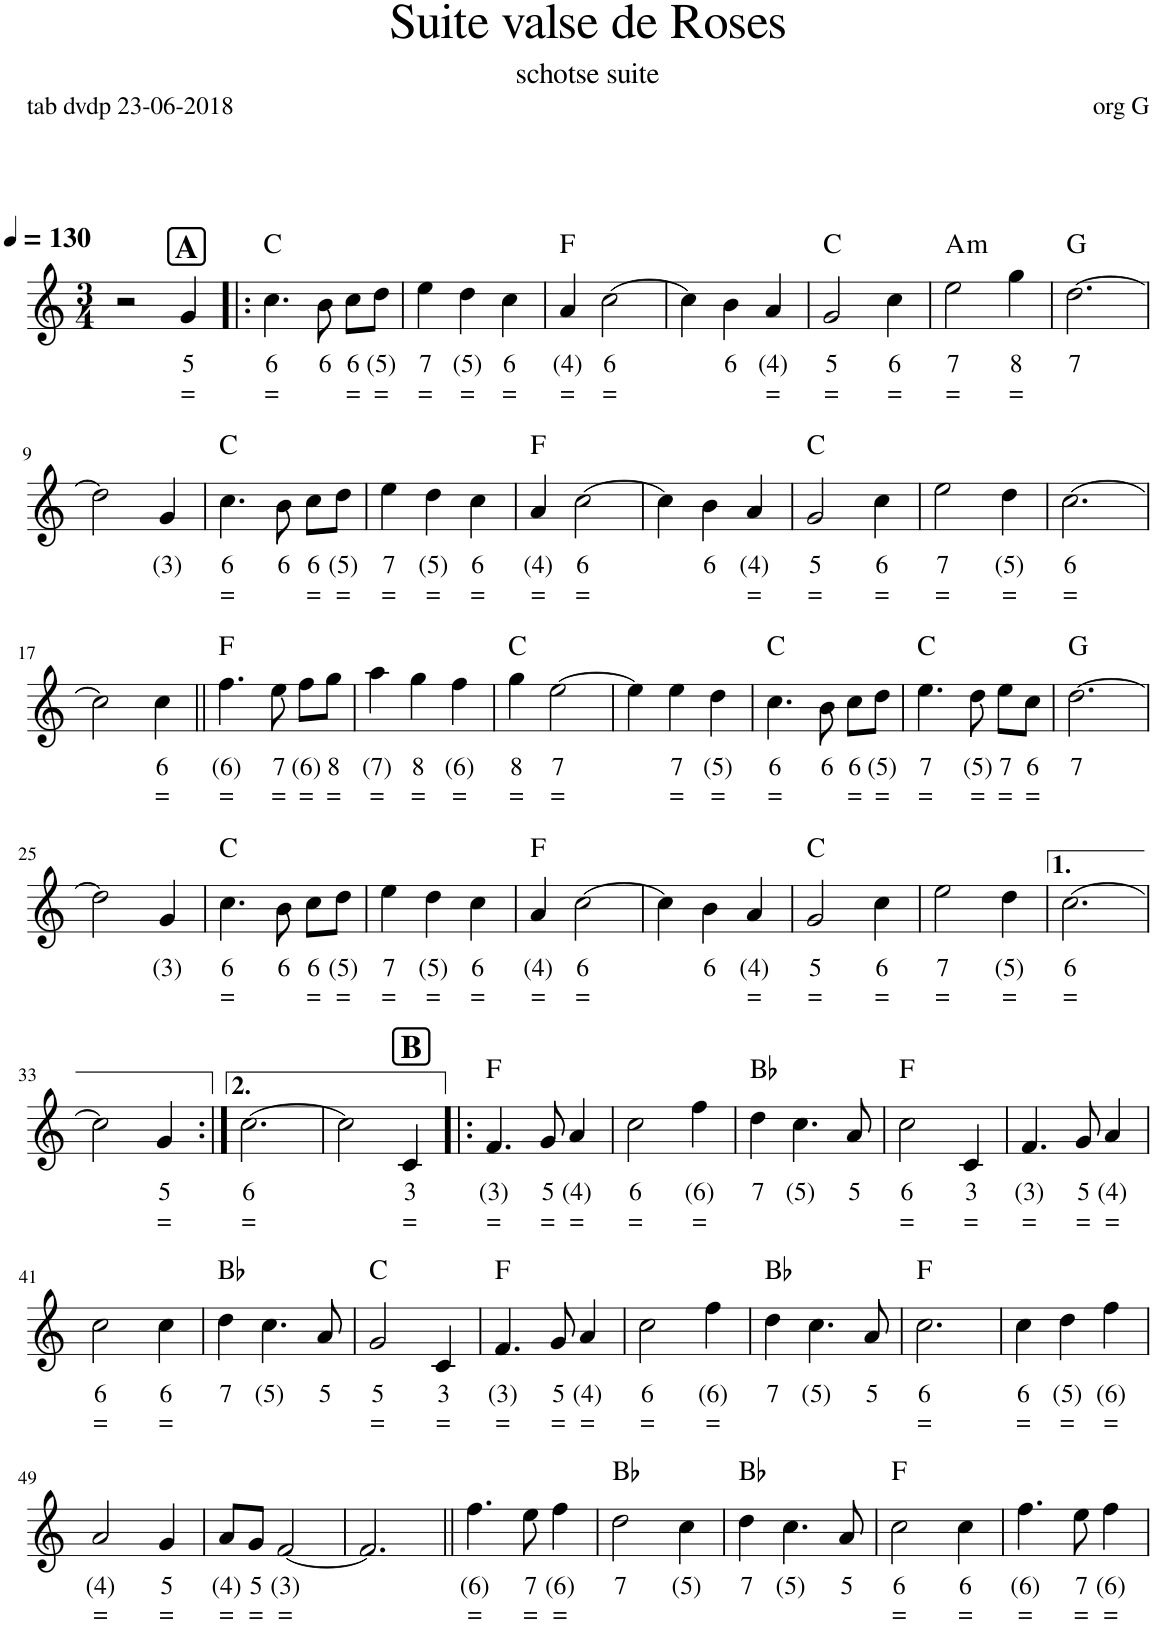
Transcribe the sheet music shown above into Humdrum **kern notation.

**kern	**text	**text	**harte
*part1	*part1	*part1	*part1
*staff1	*staff1	*staff1	*
*I"Stem	*	*	*
*clefG2	*	*	*
*k[]	*	*	*
*M3/4	*	*	*
*MM130	*	*	*
!!LO:REH:place=s1:a:B:cj:fs=14:t=A:qo=2
=1	=1	=1	=1
2r	.	.	.
!	!LO:LY:b	!LO:LY:b	!
4g/	5	=	.
=2!|:	=2!|:	=2!|:	=2!|:
!	!LO:LY:b	!LO:LY:b	!
4.cc\	6	=	C:maj
!	!LO:LY:b	!	!
8b\	6	.	.
!	!LO:LY:b	!LO:LY:b	!
8cc\L	6	=	.
!	!LO:LY:b	!LO:LY:b	!
8dd\J	(5)	=	.
=3	=3	=3	=3
!	!LO:LY:b	!LO:LY:b	!
4ee\	7	=	.
!	!LO:LY:b	!LO:LY:b	!
4dd\	(5)	=	.
!	!LO:LY:b	!LO:LY:b	!
4cc\	6	=	.
=4	=4	=4	=4
!	!LO:LY:b	!LO:LY:b	!
4a/	(4)	=	F:maj
!	!LO:LY:b	!LO:LY:b	!
[2cc\	6	=	.
=5	=5	=5	=5
4cc\]	.	.	.
!	!LO:LY:b	!	!
4b\	6	.	.
!	!LO:LY:b	!LO:LY:b	!
4a/	(4)	=	.
=6	=6	=6	=6
!	!LO:LY:b	!LO:LY:b	!
2g/	5	=	C:maj
!	!LO:LY:b	!LO:LY:b	!
4cc\	6	=	.
=7	=7	=7	=7
!	!LO:LY:b	!LO:LY:b	!LO:H:kt=m
2ee\	7	=	A:min
!	!LO:LY:b	!LO:LY:b	!
4gg\	8	=	.
=8	=8	=8	=8
!	!LO:LY:b	!	!
[2.dd\	7	.	G:maj
!!LO:LB:g=z
=9	=9	=9	=9
2dd\]	.	.	.
!	!LO:LY:b	!	!
4g/	(3)	.	.
=10	=10	=10	=10
!	!LO:LY:b	!LO:LY:b	!
4.cc\	6	=	C:maj
!	!LO:LY:b	!	!
8b\	6	.	.
!	!LO:LY:b	!LO:LY:b	!
8cc\L	6	=	.
!	!LO:LY:b	!LO:LY:b	!
8dd\J	(5)	=	.
=11	=11	=11	=11
!	!LO:LY:b	!LO:LY:b	!
4ee\	7	=	.
!	!LO:LY:b	!LO:LY:b	!
4dd\	(5)	=	.
!	!LO:LY:b	!LO:LY:b	!
4cc\	6	=	.
=12	=12	=12	=12
!	!LO:LY:b	!LO:LY:b	!
4a/	(4)	=	F:maj
!	!LO:LY:b	!LO:LY:b	!
[2cc\	6	=	.
=13	=13	=13	=13
4cc\]	.	.	.
!	!LO:LY:b	!	!
4b\	6	.	.
!	!LO:LY:b	!LO:LY:b	!
4a/	(4)	=	.
=14	=14	=14	=14
!	!LO:LY:b	!LO:LY:b	!
2g/	5	=	C:maj
!	!LO:LY:b	!LO:LY:b	!
4cc\	6	=	.
=15	=15	=15	=15
!	!LO:LY:b	!LO:LY:b	!
2ee\	7	=	.
!	!LO:LY:b	!LO:LY:b	!
4dd\	(5)	=	.
=16	=16	=16	=16
!	!LO:LY:b	!LO:LY:b	!
[2.cc\	6	=	.
!!LO:LB:g=z
=17	=17	=17	=17
2cc\]	.	.	.
!	!LO:LY:b	!LO:LY:b	!
4cc\	6	=	.
=18||	=18||	=18||	=18||
!	!LO:LY:b	!LO:LY:b	!
4.ff\	(6)	=	F:maj
!	!LO:LY:b	!LO:LY:b	!
8ee\	7	=	.
!	!LO:LY:b	!LO:LY:b	!
8ff\L	(6)	=	.
!	!LO:LY:b	!LO:LY:b	!
8gg\J	8	=	.
=19	=19	=19	=19
!	!LO:LY:b	!LO:LY:b	!
4aa\	(7)	=	.
!	!LO:LY:b	!LO:LY:b	!
4gg\	8	=	.
!	!LO:LY:b	!LO:LY:b	!
4ff\	(6)	=	.
=20	=20	=20	=20
!	!LO:LY:b	!LO:LY:b	!
4gg\	8	=	C:maj
!	!LO:LY:b	!LO:LY:b	!
[2ee\	7	=	.
=21	=21	=21	=21
4ee\]	.	.	.
!	!LO:LY:b	!LO:LY:b	!
4ee\	7	=	.
!	!LO:LY:b	!LO:LY:b	!
4dd\	(5)	=	.
=22	=22	=22	=22
!	!LO:LY:b	!LO:LY:b	!
4.cc\	6	=	C:maj
!	!LO:LY:b	!	!
8b\	6	.	.
!	!LO:LY:b	!LO:LY:b	!
8cc\L	6	=	.
!	!LO:LY:b	!LO:LY:b	!
8dd\J	(5)	=	.
=23	=23	=23	=23
!	!LO:LY:b	!LO:LY:b	!
4.ee\	7	=	C:maj
!	!LO:LY:b	!LO:LY:b	!
8dd\	(5)	=	.
!	!LO:LY:b	!LO:LY:b	!
8ee\L	7	=	.
!	!LO:LY:b	!LO:LY:b	!
8cc\J	6	=	.
=24	=24	=24	=24
!	!LO:LY:b	!	!
[2.dd\	7	.	G:maj
!!LO:LB:g=z
=25	=25	=25	=25
2dd\]	.	.	.
!	!LO:LY:b	!	!
4g/	(3)	.	.
=26	=26	=26	=26
!	!LO:LY:b	!LO:LY:b	!
4.cc\	6	=	C:maj
!	!LO:LY:b	!	!
8b\	6	.	.
!	!LO:LY:b	!LO:LY:b	!
8cc\L	6	=	.
!	!LO:LY:b	!LO:LY:b	!
8dd\J	(5)	=	.
=27	=27	=27	=27
!	!LO:LY:b	!LO:LY:b	!
4ee\	7	=	.
!	!LO:LY:b	!LO:LY:b	!
4dd\	(5)	=	.
!	!LO:LY:b	!LO:LY:b	!
4cc\	6	=	.
=28	=28	=28	=28
!	!LO:LY:b	!LO:LY:b	!
4a/	(4)	=	F:maj
!	!LO:LY:b	!LO:LY:b	!
[2cc\	6	=	.
=29	=29	=29	=29
4cc\]	.	.	.
!	!LO:LY:b	!	!
4b\	6	.	.
!	!LO:LY:b	!LO:LY:b	!
4a/	(4)	=	.
=30	=30	=30	=30
!	!LO:LY:b	!LO:LY:b	!
2g/	5	=	C:maj
!	!LO:LY:b	!LO:LY:b	!
4cc\	6	=	.
=31	=31	=31	=31
!	!LO:LY:b	!LO:LY:b	!
2ee\	7	=	.
!	!LO:LY:b	!LO:LY:b	!
4dd\	(5)	=	.
=32	=32	=32	=32
!	!LO:LY:b	!LO:LY:b	!
[2.cc\	6	=	.
!!LO:LB:g=z
=33	=33	=33	=33
2cc\]	.	.	.
!	!LO:LY:b	!LO:LY:b	!
4g/	5	=	.
=34:|!	=34:|!	=34:|!	=34:|!
!	!LO:LY:b	!LO:LY:b	!
[2.cc\	6	=	.
!!LO:REH:place=s1:a:B:cj:fs=14:t=B:qo=2
=35	=35	=35	=35
2cc\]	.	.	.
!	!LO:LY:b	!LO:LY:b	!
4c/	3	=	.
=36!|:	=36!|:	=36!|:	=36!|:
!	!LO:LY:b	!LO:LY:b	!
4.f/	(3)	=	F:maj
!	!LO:LY:b	!LO:LY:b	!
8g/	5	=	.
!	!LO:LY:b	!LO:LY:b	!
4a/	(4)	=	.
=37	=37	=37	=37
!	!LO:LY:b	!LO:LY:b	!
2cc\	6	=	.
!	!LO:LY:b	!LO:LY:b	!
4ff\	(6)	=	.
=38	=38	=38	=38
!	!LO:LY:b	!	!
4dd\	7	.	Bb:maj
!	!LO:LY:b	!	!
4.cc\	(5)	.	.
!	!LO:LY:b	!	!
8a/	5	.	.
=39	=39	=39	=39
!	!LO:LY:b	!LO:LY:b	!
2cc\	6	=	F:maj
!	!LO:LY:b	!LO:LY:b	!
4c/	3	=	.
=40	=40	=40	=40
!	!LO:LY:b	!LO:LY:b	!
4.f/	(3)	=	.
!	!LO:LY:b	!LO:LY:b	!
8g/	5	=	.
!	!LO:LY:b	!LO:LY:b	!
4a/	(4)	=	.
!!LO:LB:g=z
=41	=41	=41	=41
!	!LO:LY:b	!LO:LY:b	!
2cc\	6	=	.
!	!LO:LY:b	!LO:LY:b	!
4cc\	6	=	.
=42	=42	=42	=42
!	!LO:LY:b	!	!
4dd\	7	.	Bb:maj
!	!LO:LY:b	!	!
4.cc\	(5)	.	.
!	!LO:LY:b	!	!
8a/	5	.	.
=43	=43	=43	=43
!	!LO:LY:b	!LO:LY:b	!
2g/	5	=	C:maj
!	!LO:LY:b	!LO:LY:b	!
4c/	3	=	.
=44	=44	=44	=44
!	!LO:LY:b	!LO:LY:b	!
4.f/	(3)	=	F:maj
!	!LO:LY:b	!LO:LY:b	!
8g/	5	=	.
!	!LO:LY:b	!LO:LY:b	!
4a/	(4)	=	.
=45	=45	=45	=45
!	!LO:LY:b	!LO:LY:b	!
2cc\	6	=	.
!	!LO:LY:b	!LO:LY:b	!
4ff\	(6)	=	.
=46	=46	=46	=46
!	!LO:LY:b	!	!
4dd\	7	.	Bb:maj
!	!LO:LY:b	!	!
4.cc\	(5)	.	.
!	!LO:LY:b	!	!
8a/	5	.	.
=47	=47	=47	=47
!	!LO:LY:b	!LO:LY:b	!
2.cc\	6	=	F:maj
=48	=48	=48	=48
!	!LO:LY:b	!LO:LY:b	!
4cc\	6	=	.
!	!LO:LY:b	!LO:LY:b	!
4dd\	(5)	=	.
!	!LO:LY:b	!LO:LY:b	!
4ff\	(6)	=	.
!!LO:LB:g=z
=49	=49	=49	=49
!	!LO:LY:b	!LO:LY:b	!
2a/	(4)	=	.
!	!LO:LY:b	!LO:LY:b	!
4g/	5	=	.
=50	=50	=50	=50
!	!LO:LY:b	!LO:LY:b	!
8a/L	(4)	=	.
!	!LO:LY:b	!LO:LY:b	!
8g/J	5	=	.
!	!LO:LY:b	!LO:LY:b	!
[2f/	(3)	=	.
=51	=51	=51	=51
2.f/]	.	.	.
=52||	=52||	=52||	=52||
!	!LO:LY:b	!LO:LY:b	!
4.ff\	(6)	=	.
!	!LO:LY:b	!LO:LY:b	!
8ee\	7	=	.
!	!LO:LY:b	!LO:LY:b	!
4ff\	(6)	=	.
=53	=53	=53	=53
!	!LO:LY:b	!	!
2dd\	7	.	Bb:maj
!	!LO:LY:b	!	!
4cc\	(5)	.	.
=54	=54	=54	=54
!	!LO:LY:b	!	!
4dd\	7	.	Bb:maj
!	!LO:LY:b	!	!
4.cc\	(5)	.	.
!	!LO:LY:b	!	!
8a/	5	.	.
=55	=55	=55	=55
!	!LO:LY:b	!LO:LY:b	!
2cc\	6	=	F:maj
!	!LO:LY:b	!LO:LY:b	!
4cc\	6	=	.
=56	=56	=56	=56
!	!LO:LY:b	!LO:LY:b	!
4.ff\	(6)	=	.
!	!LO:LY:b	!LO:LY:b	!
8ee\	7	=	.
!	!LO:LY:b	!LO:LY:b	!
4ff\	(6)	=	.
=	=	=	=
*-	*-	*-	*-
